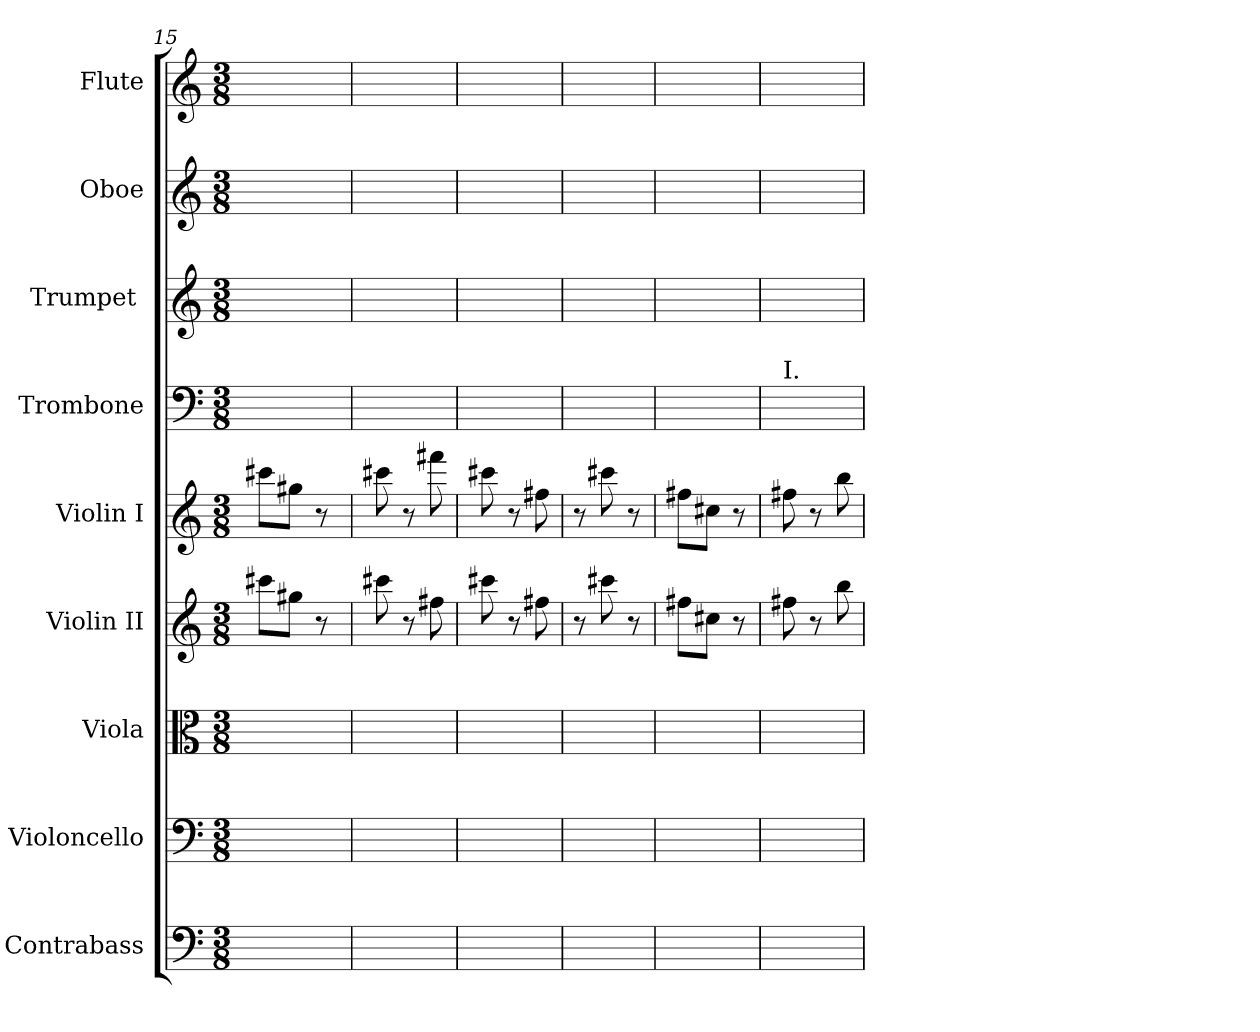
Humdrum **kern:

**kern	**kern	**kern	**kern	**kern	**kern	**kern	**kern	**kern
*part9	*part8	*part7	*part6	*part5	*part4	*part3	*part2	*part1
*staff9	*staff8	*staff7	*staff6	*staff5	*staff4	*staff3	*staff2	*staff1
*I"Contrabass	*I"Violoncello	*I"Viola	*I"Violin II	*I"Violin I	*I"Trombone	*I"Trumpet [C]	*I"Oboe	*I"Flute
*I'Cb.	*I'Vc.	*I'Vla.	*I'Vln. II	*I'Vln. I	*I'Tbn.	*I'Tpt.	*I'Ob.	*I'Fl.
*clefF4	*clefF4	*clefC3	*clefG2	*clefG2	*clefF4	*clefG2	*clefG2	*clefG2
*ITrd7c12	*	*	*	*	*	*	*	*
*k[]	*k[]	*k[]	*k[]	*k[]	*k[]	*	*k[]	*k[]
*M3/8	*M3/8	*M3/8	*M3/8	*M3/8	*M3/8	*M3/8	*M3/8	*M3/8
=15	=15	=15	=15	=15	=15	=15	=15	=15
8%3ryy	8ryy	8ryy	8ccc#XL	8ccc#XL	8ryy	8ryy	4ryy	8%3ryy
.	8ryy	8ryy	8gg#XJ	8gg#XJ	8ryy	8ryy	.	.
.	8ryy	8ryy	8r	8r	8ryy	16ryy	8ryy	.
.	.	.	.	.	.	16ryy	.	.
=16	=16	=16	=16	=16	=16	=16	=16	=16
4ryy	8ryy	8ryy	8ccc#X	8ccc#X	4.ryy	4.ryy	4ryy	8ryy
.	8ryy	8ryy	8r	8r	.	.	.	8ryy
8ryy	8ryy	8ryy	8ff#X	8fff#X	.	.	8ryy	8ryy
=17	=17	=17	=17	=17	=17	=17	=17	=17
8%3ryy	8ryy	8ryy	8ccc#X	8ccc#X	4.ryy	4.ryy	8%3ryy	8ryy
.	8ryy	8ryy	8r	8r	.	.	.	8ryy
.	8ryy	8ryy	8ff#X	8ff#X	.	.	.	8ryy
=18	=18	=18	=18	=18	=18	=18	=18	=18
8%3ryy	8ryy	8ryy	8r	8r	4.ryy	4.ryy	8%3ryy	8ryy
.	8ryy	8ryy	8ccc#X	8ccc#X	.	.	.	8ryy
.	8ryy	8ryy	8r	8r	.	.	.	8ryy
=19	=19	=19	=19	=19	=19	=19	=19	=19
8%3ryy	8ryy	8ryy	8ff#XL	8ff#XL	4.ryy	4ryy	8%3ryy	8ryy
.	8ryy	8ryy	8cc#XJ	8cc#XJ	.	.	.	8ryy
.	8ryy	8ryy	8r	8r	.	8ryy	.	8ryy
=20	=20	=20	=20	=20	=20	=20	=20	=20
!	!	!	!	!	!LO:TX:a:t=I.	!	!	!
4ryy	8ryy	8ryy	8ff#X	8ff#X	4.ryy	4.ryy	4ryy	4ryy
.	8ryy	8ryy	8r	8r	.	.	.	.
8ryy	8ryy	8ryy	8bb	8bb	.	.	8ryy	8ryy
=	=	=	=	=	=	=	=	=
*-	*-	*-	*-	*-	*-	*-	*-	*-
